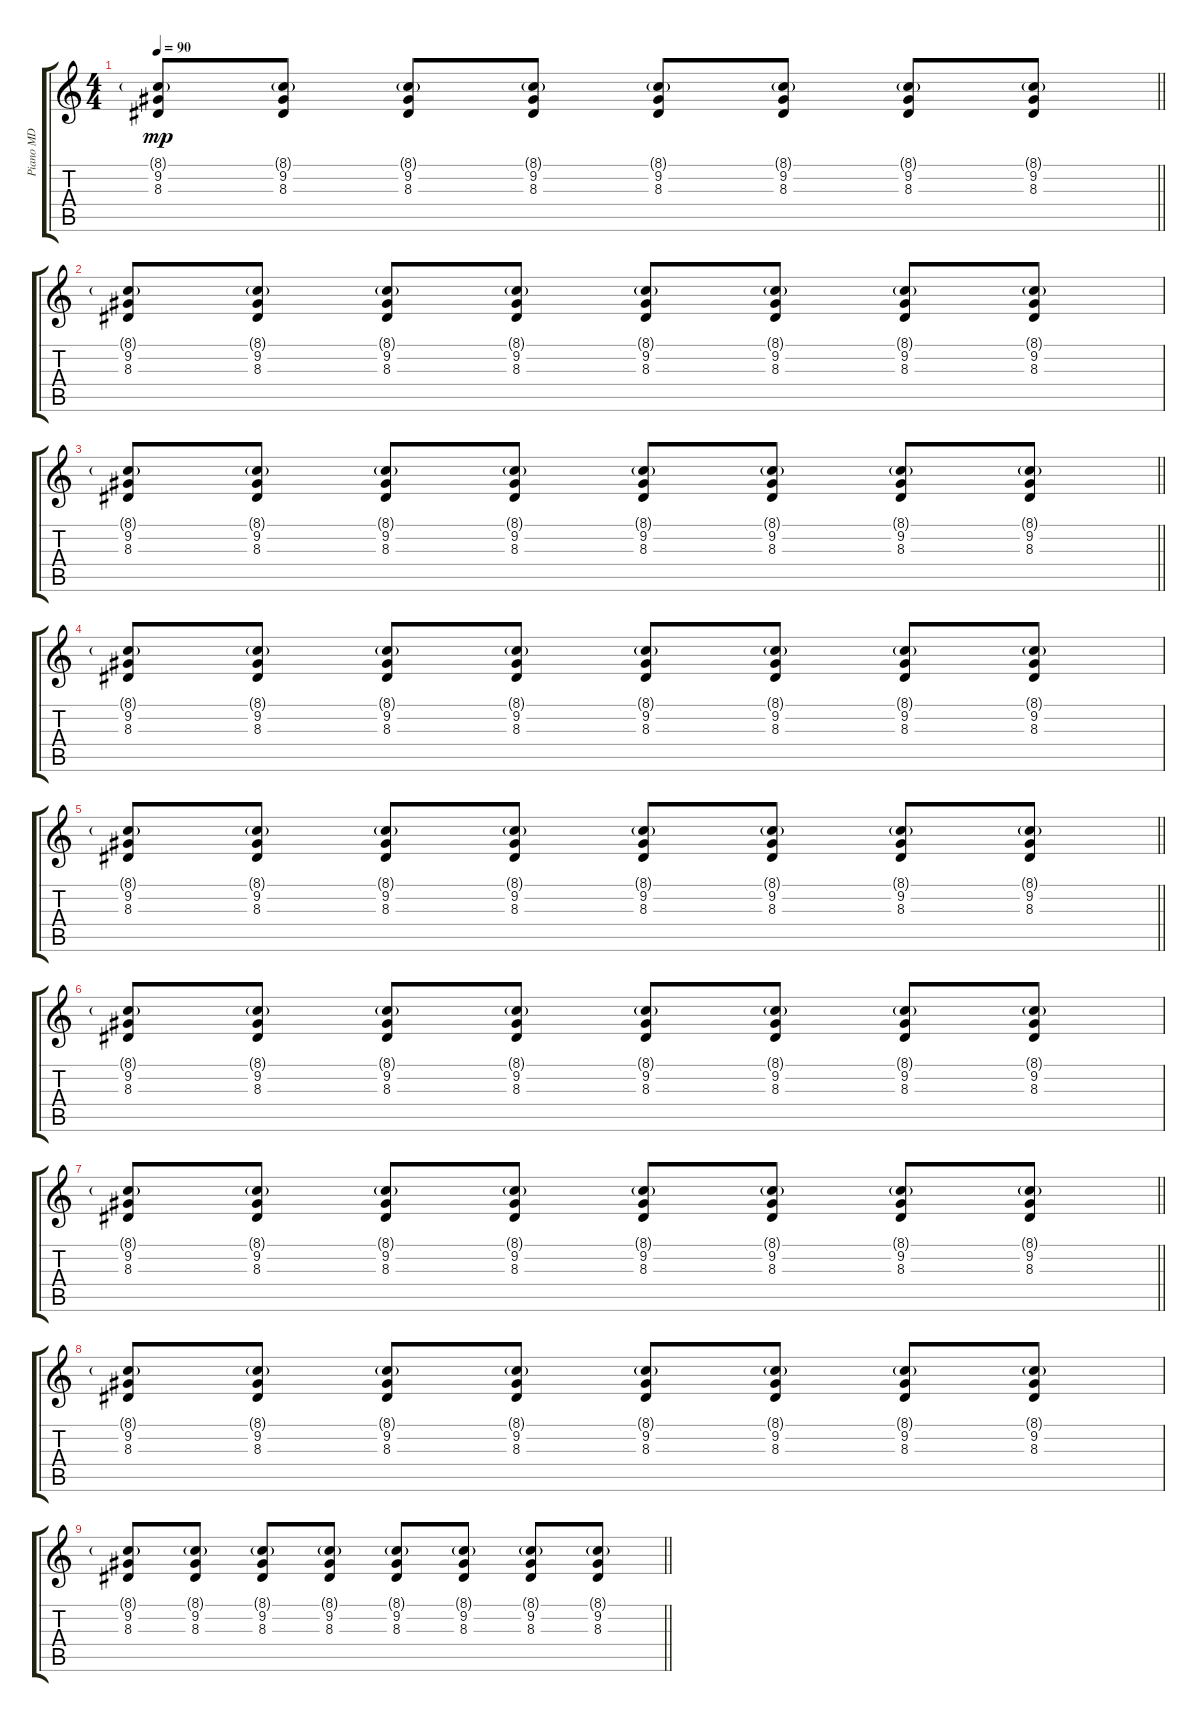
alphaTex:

\track ("Piano MD" "Piano MD") {instrument brightacousticpiano}
\staff {score tabs}
\tuning (E4 B3 G3 D3 A2 E2) {hide}
\ts (4 4)
\tempo 90
\clef g2
\barLineRight lightlight
\ks c
(8.1{g} 9.2 8.3).8{dy mp} (8.1{g} 9.2 8.3).8 (8.1{g} 9.2 8.3).8 (8.1{g} 9.2 8.3).8 (8.1{g} 9.2 8.3).8 (8.1{g} 9.2 8.3).8 (8.1{g} 9.2 8.3).8 (8.1{g} 9.2 8.3).8 |
(8.1{g} 9.2 8.3).8 (8.1{g} 9.2 8.3).8 (8.1{g} 9.2 8.3).8 (8.1{g} 9.2 8.3).8 (8.1{g} 9.2 8.3).8 (8.1{g} 9.2 8.3).8 (8.1{g} 9.2 8.3).8 (8.1{g} 9.2 8.3).8 |
\barLineRight lightlight
(8.1{g} 9.2 8.3).8 (8.1{g} 9.2 8.3).8 (8.1{g} 9.2 8.3).8 (8.1{g} 9.2 8.3).8 (8.1{g} 9.2 8.3).8 (8.1{g} 9.2 8.3).8 (8.1{g} 9.2 8.3).8 (8.1{g} 9.2 8.3).8 |
(8.1{g} 9.2 8.3).8 (8.1{g} 9.2 8.3).8 (8.1{g} 9.2 8.3).8 (8.1{g} 9.2 8.3).8 (8.1{g} 9.2 8.3).8 (8.1{g} 9.2 8.3).8 (8.1{g} 9.2 8.3).8 (8.1{g} 9.2 8.3).8 |
\barLineRight lightlight
(8.1{g} 9.2 8.3).8 (8.1{g} 9.2 8.3).8 (8.1{g} 9.2 8.3).8 (8.1{g} 9.2 8.3).8 (8.1{g} 9.2 8.3).8 (8.1{g} 9.2 8.3).8 (8.1{g} 9.2 8.3).8 (8.1{g} 9.2 8.3).8 |
(8.1{g} 9.2 8.3).8 (8.1{g} 9.2 8.3).8 (8.1{g} 9.2 8.3).8 (8.1{g} 9.2 8.3).8 (8.1{g} 9.2 8.3).8 (8.1{g} 9.2 8.3).8 (8.1{g} 9.2 8.3).8 (8.1{g} 9.2 8.3).8 |
\barLineRight lightlight
(8.1{g} 9.2 8.3).8 (8.1{g} 9.2 8.3).8 (8.1{g} 9.2 8.3).8 (8.1{g} 9.2 8.3).8 (8.1{g} 9.2 8.3).8 (8.1{g} 9.2 8.3).8 (8.1{g} 9.2 8.3).8 (8.1{g} 9.2 8.3).8 |
(8.1{g} 9.2 8.3).8 (8.1{g} 9.2 8.3).8 (8.1{g} 9.2 8.3).8 (8.1{g} 9.2 8.3).8 (8.1{g} 9.2 8.3).8 (8.1{g} 9.2 8.3).8 (8.1{g} 9.2 8.3).8 (8.1{g} 9.2 8.3).8 |
\barLineRight lightlight
(8.1{g} 9.2 8.3).8 (8.1{g} 9.2 8.3).8 (8.1{g} 9.2 8.3).8 (8.1{g} 9.2 8.3).8 (8.1{g} 9.2 8.3).8 (8.1{g} 9.2 8.3).8 (8.1{g} 9.2 8.3).8 (8.1{g} 9.2 8.3).8
